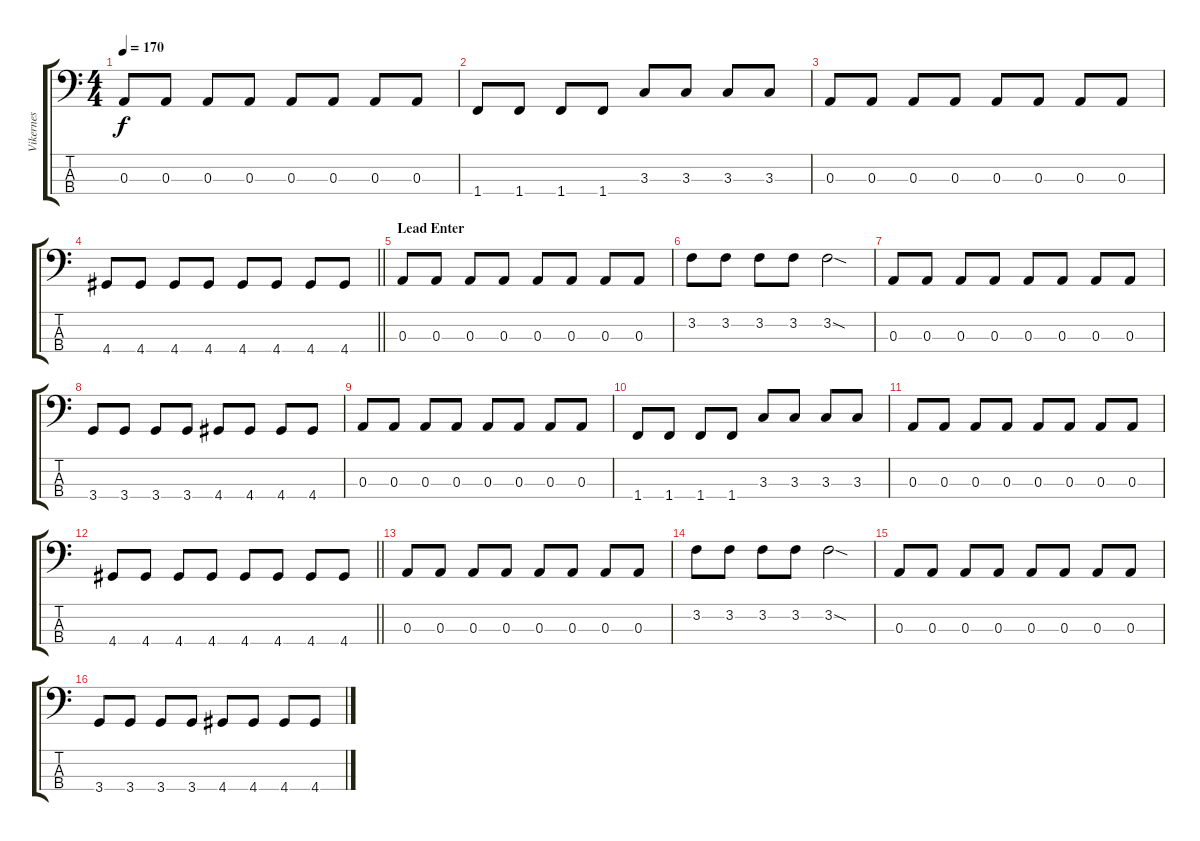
\track ("Vikernes" "Vikernes") {instrument electricbassfinger}
\staff {score tabs}
\tuning (G2 D2 A1 E1) {hide}
\ts (4 4)
\tempo 170
\clef f4
\ks c
0.3.8{dy f} 0.3.8 0.3.8 0.3.8 0.3.8 0.3.8 0.3.8 0.3.8 |
1.4.8 1.4.8 1.4.8 1.4.8 3.3.8 3.3.8 3.3.8 3.3.8 |
0.3.8 0.3.8 0.3.8 0.3.8 0.3.8 0.3.8 0.3.8 0.3.8 |
\barLineRight lightlight
4.4.8 4.4.8 4.4.8 4.4.8 4.4.8 4.4.8 4.4.8 4.4.8 |
\section ("" "Lead Enter")
0.3.8 0.3.8 0.3.8 0.3.8 0.3.8 0.3.8 0.3.8 0.3.8 |
3.2.8 3.2.8 3.2.8 3.2.8 3.2{sod}.2 |
0.3.8 0.3.8 0.3.8 0.3.8 0.3.8 0.3.8 0.3.8 0.3.8 |
3.4.8 3.4.8 3.4.8 3.4.8 4.4.8 4.4.8 4.4.8 4.4.8 |
0.3.8 0.3.8 0.3.8 0.3.8 0.3.8 0.3.8 0.3.8 0.3.8 |
1.4.8 1.4.8 1.4.8 1.4.8 3.3.8 3.3.8 3.3.8 3.3.8 |
0.3.8 0.3.8 0.3.8 0.3.8 0.3.8 0.3.8 0.3.8 0.3.8 |
\barLineRight lightlight
4.4.8 4.4.8 4.4.8 4.4.8 4.4.8 4.4.8 4.4.8 4.4.8 |
0.3.8 0.3.8 0.3.8 0.3.8 0.3.8 0.3.8 0.3.8 0.3.8 |
3.2.8 3.2.8 3.2.8 3.2.8 3.2{sod}.2 |
0.3.8 0.3.8 0.3.8 0.3.8 0.3.8 0.3.8 0.3.8 0.3.8 |
3.4.8 3.4.8 3.4.8 3.4.8 4.4.8 4.4.8 4.4.8 4.4.8
